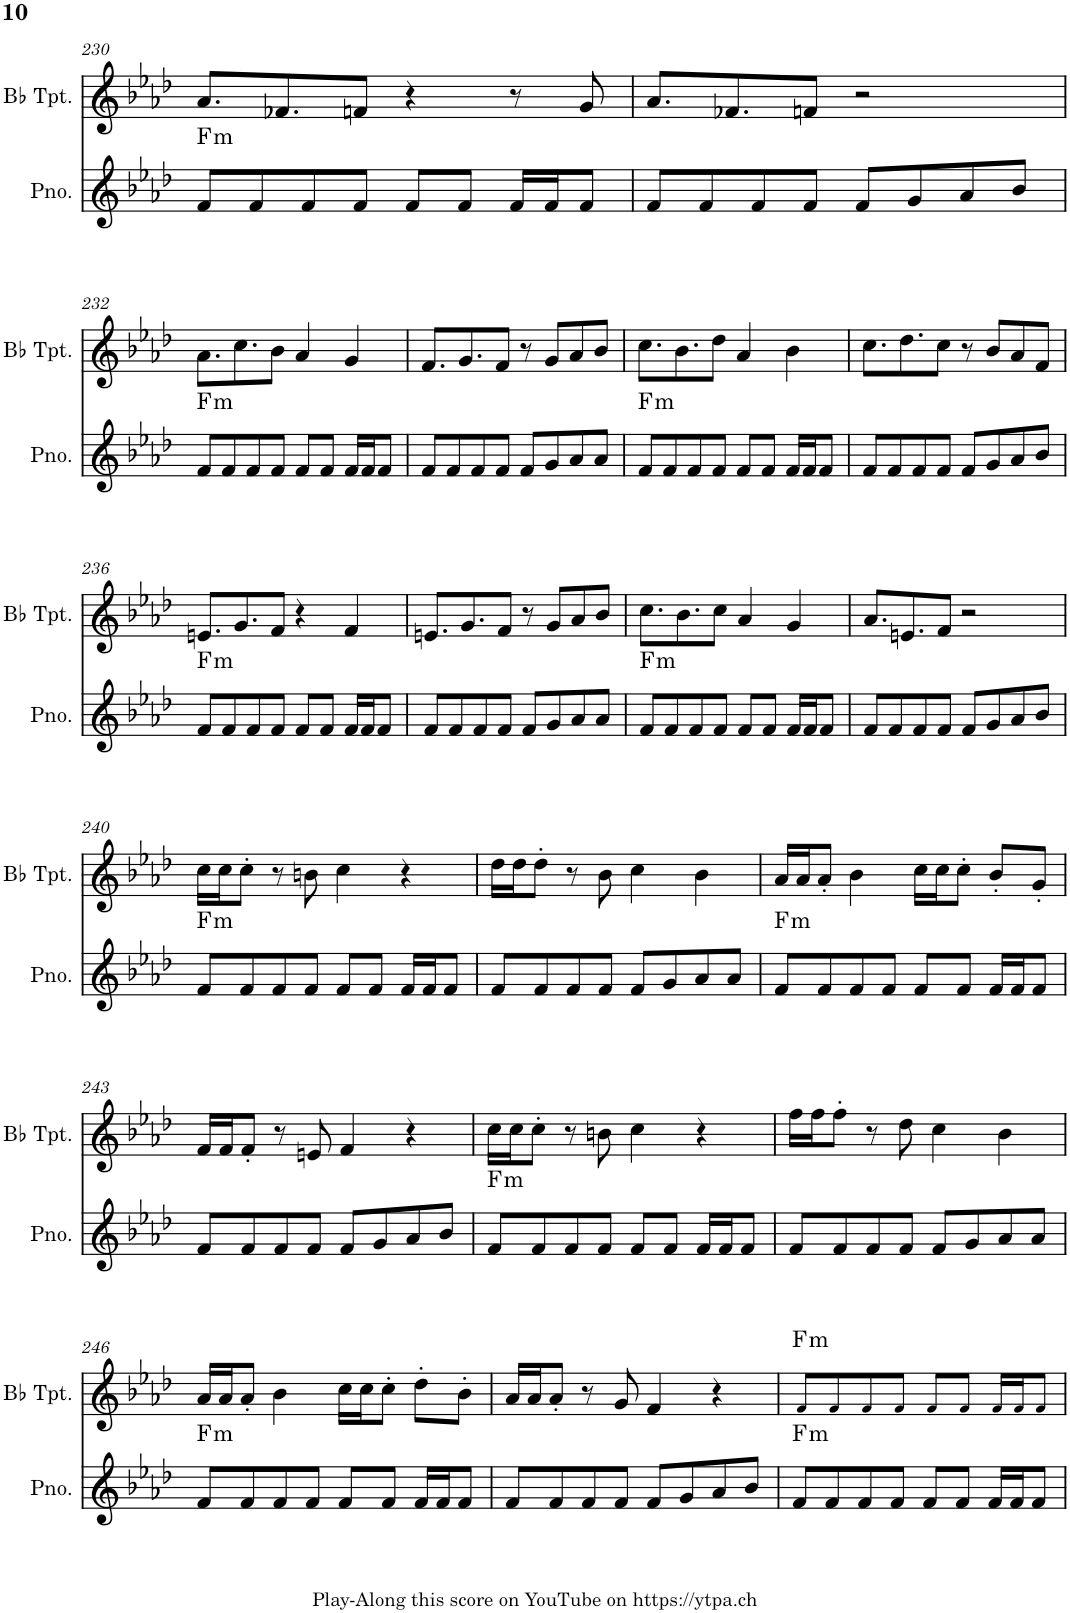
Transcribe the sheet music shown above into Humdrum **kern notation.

**kern	**harte	**kern	**harte
*part2	*part2	*part1	*part1
*staff2	*	*staff1	*
*I"Piano	*	*I"Bb Trumpet	*
*I'Pno.	*	*I'Bb Tpt.	*
!!LO:PB:g=z
*clefG2	*	*clefG2	*
*	*	*Trd1c2	*
*k[b-e-a-d-]	*	*k[b-e-a-d-]	*
*M4/4	*	*M4/4	*
=230	=230	=230	=230
!	!LO:H:kt=m	!	!
8f/L	F:min	8.a-/L	.
8f/	.	.	.
.	.	8.f-X/	.
8f/	.	.	.
8f/J	.	8fn/J	.
8f/L	.	4r	.
8f/J	.	.	.
16f/LL	.	8r	.
16f/J	.	.	.
8f/J	.	8g/	.
=231	=231	=231	=231
8f/L	.	8.a-/L	.
8f/	.	.	.
.	.	8.f-X/	.
8f/	.	.	.
8f/J	.	8fn/J	.
8f/L	.	2r	.
8g/	.	.	.
8a-/	.	.	.
8b-/J	.	.	.
!!LO:LB:g=z
=232	=232	=232	=232
!	!LO:H:kt=m	!	!
8f/L	F:min	8.a-\L	.
8f/	.	.	.
.	.	8.cc\	.
8f/	.	.	.
8f/J	.	8b-\J	.
8f/L	.	4a-/	.
8f/J	.	.	.
16f/LL	.	4g/	.
16f/J	.	.	.
8f/J	.	.	.
=233	=233	=233	=233
8f/L	.	8.f/L	.
8f/	.	.	.
.	.	8.g/	.
8f/	.	.	.
8f/J	.	8f/J	.
8f/L	.	8r	.
8g/	.	8g/L	.
8a-/	.	8a-/	.
8a-/J	.	8b-/J	.
=234	=234	=234	=234
!	!LO:H:kt=m	!	!
8f/L	F:min	8.cc\L	.
8f/	.	.	.
.	.	8.b-\	.
8f/	.	.	.
8f/J	.	8dd-\J	.
8f/L	.	4a-/	.
8f/J	.	.	.
16f/LL	.	4b-\	.
16f/J	.	.	.
8f/J	.	.	.
=235	=235	=235	=235
8f/L	.	8.cc\L	.
8f/	.	.	.
.	.	8.dd-\	.
8f/	.	.	.
8f/J	.	8cc\J	.
8f/L	.	8r	.
8g/	.	8b-/L	.
8a-/	.	8a-/	.
8b-/J	.	8f/J	.
!!LO:LB:g=z
=236	=236	=236	=236
!	!LO:H:kt=m	!	!
8f/L	F:min	8.en/L	.
8f/	.	.	.
.	.	8.g/	.
8f/	.	.	.
8f/J	.	8f/J	.
8f/L	.	4r	.
8f/J	.	.	.
16f/LL	.	4f/	.
16f/J	.	.	.
8f/J	.	.	.
=237	=237	=237	=237
8f/L	.	8.en/L	.
8f/	.	.	.
.	.	8.g/	.
8f/	.	.	.
8f/J	.	8f/J	.
8f/L	.	8r	.
8g/	.	8g/L	.
8a-/	.	8a-/	.
8a-/J	.	8b-/J	.
=238	=238	=238	=238
!	!LO:H:kt=m	!	!
8f/L	F:min	8.cc\L	.
8f/	.	.	.
.	.	8.b-\	.
8f/	.	.	.
8f/J	.	8cc\J	.
8f/L	.	4a-/	.
8f/J	.	.	.
16f/LL	.	4g/	.
16f/J	.	.	.
8f/J	.	.	.
=239	=239	=239	=239
8f/L	.	8.a-/L	.
8f/	.	.	.
.	.	8.en/	.
8f/	.	.	.
8f/J	.	8f/J	.
8f/L	.	2r	.
8g/	.	.	.
8a-/	.	.	.
8b-/J	.	.	.
!!LO:LB:g=z
=240	=240	=240	=240
!	!LO:H:kt=m	!	!
8f/L	F:min	16cc\LL	.
.	.	16cc\J	.
8f/	.	8cc'\J	.
8f/	.	8r	.
8f/J	.	8bn\	.
8f/L	.	4cc\	.
8f/J	.	.	.
16f/LL	.	4r	.
16f/J	.	.	.
8f/J	.	.	.
=241	=241	=241	=241
8f/L	.	16dd-\LL	.
.	.	16dd-\J	.
8f/	.	8dd-'\J	.
8f/	.	8r	.
8f/J	.	8b-\	.
8f/L	.	4cc\	.
8g/	.	.	.
8a-/	.	4b-\	.
8a-/J	.	.	.
=242	=242	=242	=242
!	!LO:H:kt=m	!	!
8f/L	F:min	16a-/LL	.
.	.	16a-/J	.
8f/	.	8a-'/J	.
8f/	.	4b-\	.
8f/J	.	.	.
8f/L	.	16cc\LL	.
.	.	16cc\J	.
8f/J	.	8cc'\J	.
16f/LL	.	8b-'/L	.
16f/J	.	.	.
8f/J	.	8g'/J	.
!!LO:LB:g=z
=243	=243	=243	=243
8f/L	.	16f/LL	.
.	.	16f/J	.
8f/	.	8f'/J	.
8f/	.	8r	.
8f/J	.	8en/	.
8f/L	.	4f/	.
8g/	.	.	.
8a-/	.	4r	.
8b-/J	.	.	.
=244	=244	=244	=244
!	!LO:H:kt=m	!	!
8f/L	F:min	16cc\LL	.
.	.	16cc\J	.
8f/	.	8cc'\J	.
8f/	.	8r	.
8f/J	.	8bn\	.
8f/L	.	4cc\	.
8f/J	.	.	.
16f/LL	.	4r	.
16f/J	.	.	.
8f/J	.	.	.
=245	=245	=245	=245
8f/L	.	16ff\LL	.
.	.	16ff\J	.
8f/	.	8ff'\J	.
8f/	.	8r	.
8f/J	.	8dd-\	.
8f/L	.	4cc\	.
8g/	.	.	.
8a-/	.	4b-\	.
8a-/J	.	.	.
!!LO:LB:g=z
=246	=246	=246	=246
!	!LO:H:kt=m	!	!
8f/L	F:min	16a-/LL	.
.	.	16a-/J	.
8f/	.	8a-'/J	.
8f/	.	4b-\	.
8f/J	.	.	.
8f/L	.	16cc\LL	.
.	.	16cc\J	.
8f/J	.	8cc'\J	.
16f/LL	.	8dd-'\L	.
16f/J	.	.	.
8f/J	.	8b-'\J	.
=247	=247	=247	=247
8f/L	.	16a-/LL	.
.	.	16a-/J	.
8f/	.	8a-'/J	.
8f/	.	8r	.
8f/J	.	8g/	.
8f/L	.	4f/	.
8g/	.	.	.
8a-/	.	4r	.
8b-/J	.	.	.
=248	=248	=248	=248
!	!LO:H:kt=m	!	!LO:H:kt=m
8f/L	F:min	8f!/L	F:min
8f/	.	8f!/	.
8f/	.	8f!/	.
8f/J	.	8f!/J	.
8f/L	.	8f!/L	.
8f/J	.	8f!/J	.
16f/LL	.	16f!/LL	.
16f/J	.	16f!/J	.
8f/J	.	8f!/J	.
=	=	=	=
*-	*-	*-	*-
